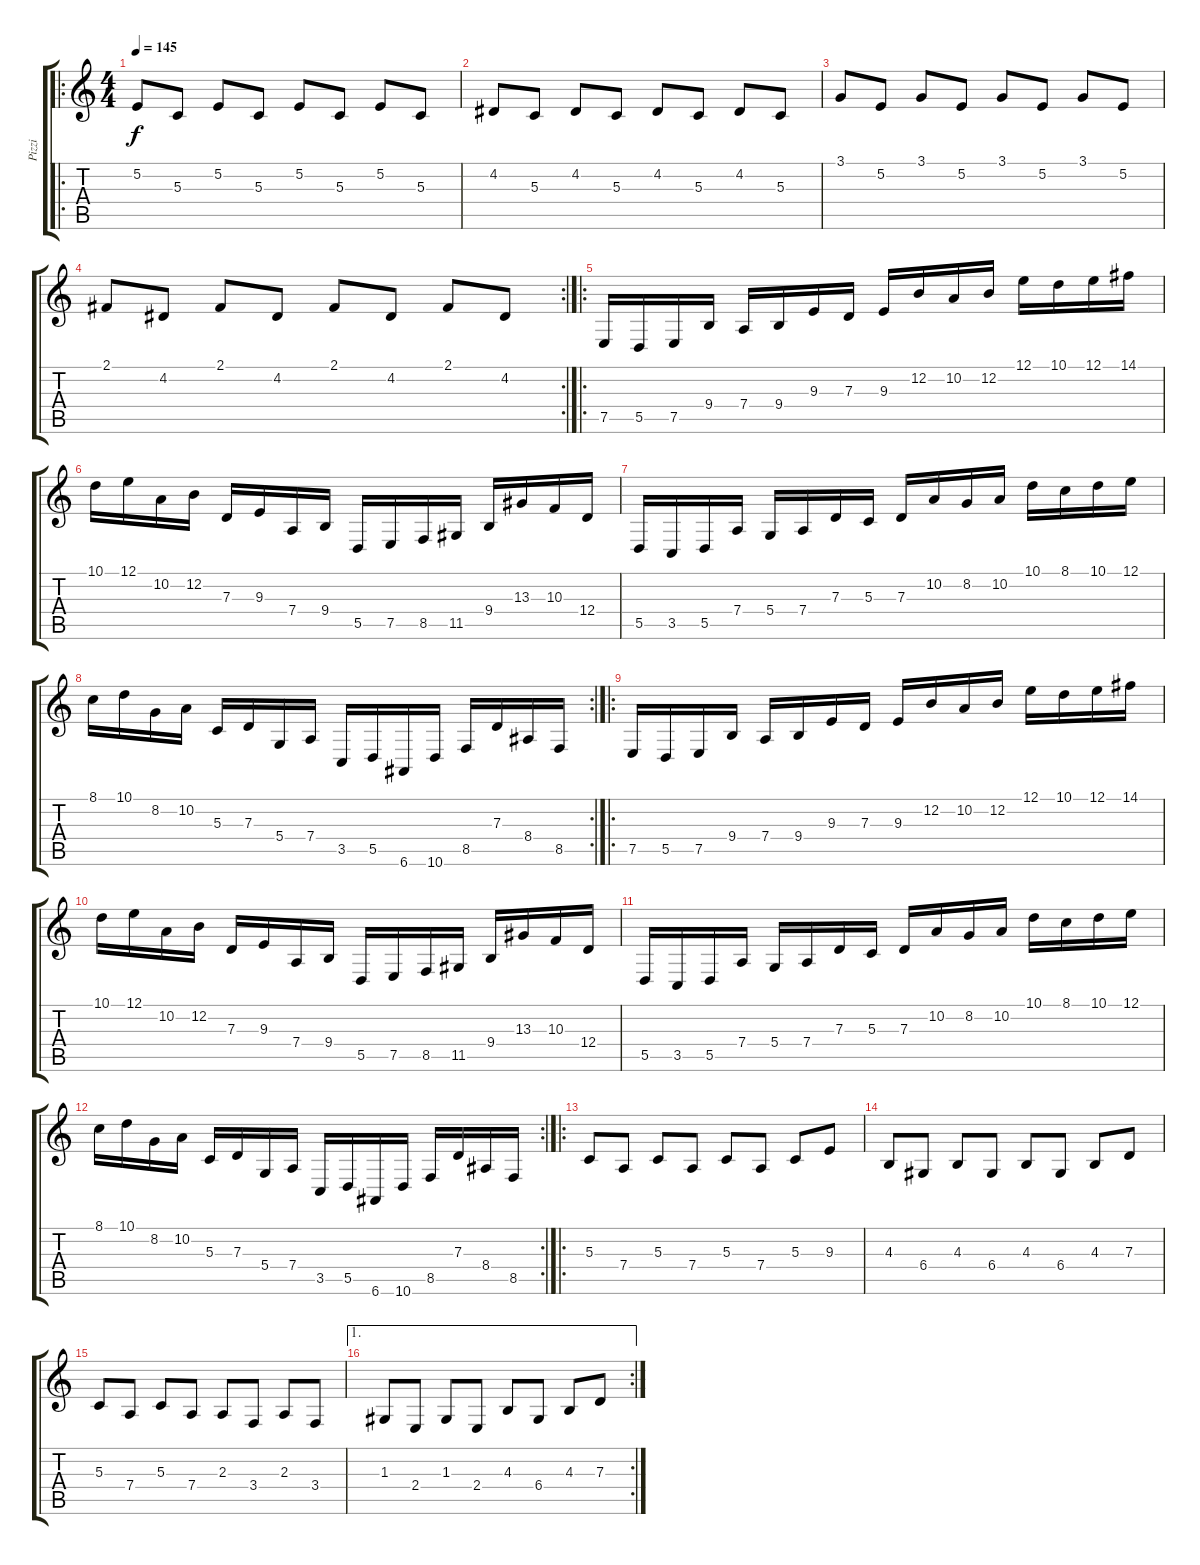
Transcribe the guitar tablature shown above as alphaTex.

\track ("Pizzi" "Pizzi") {instrument pizzicatostrings}
\staff {score tabs}
\tuning (E4 B3 G3 D3 A2 E2) {hide}
\ro
\ts (4 4)
\tempo 145
\clef g2
\ks c
5.2.8{dy f} 5.3.8 5.2.8 5.3.8 5.2.8 5.3.8 5.2.8 5.3.8 |
4.2.8 5.3.8 4.2.8 5.3.8 4.2.8 5.3.8 4.2.8 5.3.8 |
3.1.8 5.2.8 3.1.8 5.2.8 3.1.8 5.2.8 3.1.8 5.2.8 |
\rc 2
2.1.8 4.2.8 2.1.8 4.2.8 2.1.8 4.2.8 2.1.8 4.2.8 |
\ro
7.5.16 5.5.16 7.5.16 9.4.16 7.4.16 9.4.16 9.3.16 7.3.16 9.3.16 12.2.16 10.2.16 12.2.16 12.1.16 10.1.16 12.1.16 14.1.16 |
10.1.16 12.1.16 10.2.16 12.2.16 7.3.16 9.3.16 7.4.16 9.4.16 5.5.16 7.5.16 8.5.16 11.5.16 9.4.16 13.3.16 10.3.16 12.4.16 |
5.5.16 3.5.16 5.5.16 7.4.16 5.4.16 7.4.16 7.3.16 5.3.16 7.3.16 10.2.16 8.2.16 10.2.16 10.1.16 8.1.16 10.1.16 12.1.16 |
\rc 2
8.1.16 10.1.16 8.2.16 10.2.16 5.3.16 7.3.16 5.4.16 7.4.16 3.5.16 5.5.16 6.6.16 10.6.16 8.5.16 7.3.16 8.4.16 8.5.16 |
\ro
7.5.16 5.5.16 7.5.16 9.4.16 7.4.16 9.4.16 9.3.16 7.3.16 9.3.16 12.2.16 10.2.16 12.2.16 12.1.16 10.1.16 12.1.16 14.1.16 |
10.1.16 12.1.16 10.2.16 12.2.16 7.3.16 9.3.16 7.4.16 9.4.16 5.5.16 7.5.16 8.5.16 11.5.16 9.4.16 13.3.16 10.3.16 12.4.16 |
5.5.16 3.5.16 5.5.16 7.4.16 5.4.16 7.4.16 7.3.16 5.3.16 7.3.16 10.2.16 8.2.16 10.2.16 10.1.16 8.1.16 10.1.16 12.1.16 |
\rc 2
8.1.16 10.1.16 8.2.16 10.2.16 5.3.16 7.3.16 5.4.16 7.4.16 3.5.16 5.5.16 6.6.16 10.6.16 8.5.16 7.3.16 8.4.16 8.5.16 |
\ro
5.3.8 7.4.8 5.3.8 7.4.8 5.3.8 7.4.8 5.3.8 9.3.8 |
4.3.8 6.4.8 4.3.8 6.4.8 4.3.8 6.4.8 4.3.8 7.3.8 |
5.3.8 7.4.8 5.3.8 7.4.8 2.3.8 3.4.8 2.3.8 3.4.8 |
\ae 1
\rc 2
1.3.8 2.4.8 1.3.8 2.4.8 4.3.8 6.4.8 4.3.8 7.3.8
